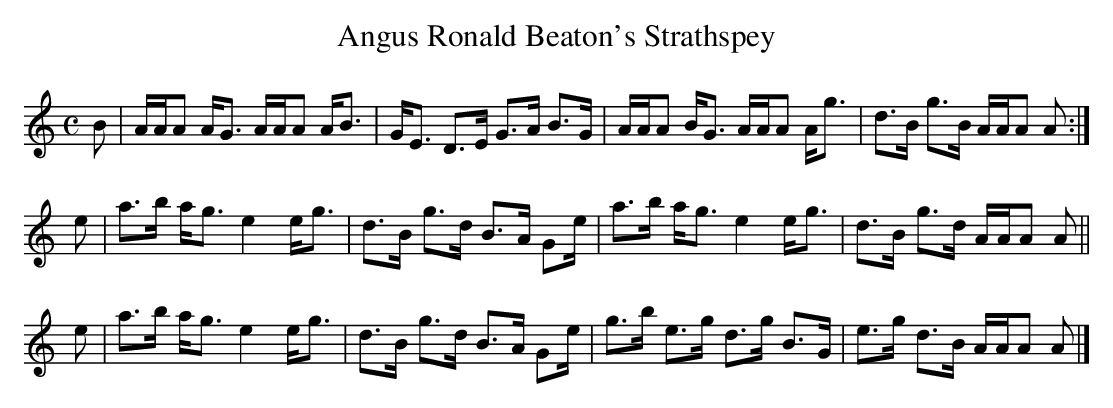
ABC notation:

X:1
T: Angus Ronald Beaton's Strathspey
M: C
L: 1/16
K: Am
B2 \
| AAA2 AG3 AAA2 AB3 | GE3 D3E G3A B3G \
| AAA2 BG3 AAA2 Ag3 | d3B g3B AAA2 A2 :|
e2 \
| a3b ag3 e4 eg3 | d3B g3d B3A G2e \
| a3b ag3 e4 eg3 | d3B g3d AAA2 A2 ||
e2 \
| a3b ag3 e4 eg3 | d3B g3d B3A G2e \
| g3b e3g d3g B3G | e3g d3B AAA2 A2 |]
